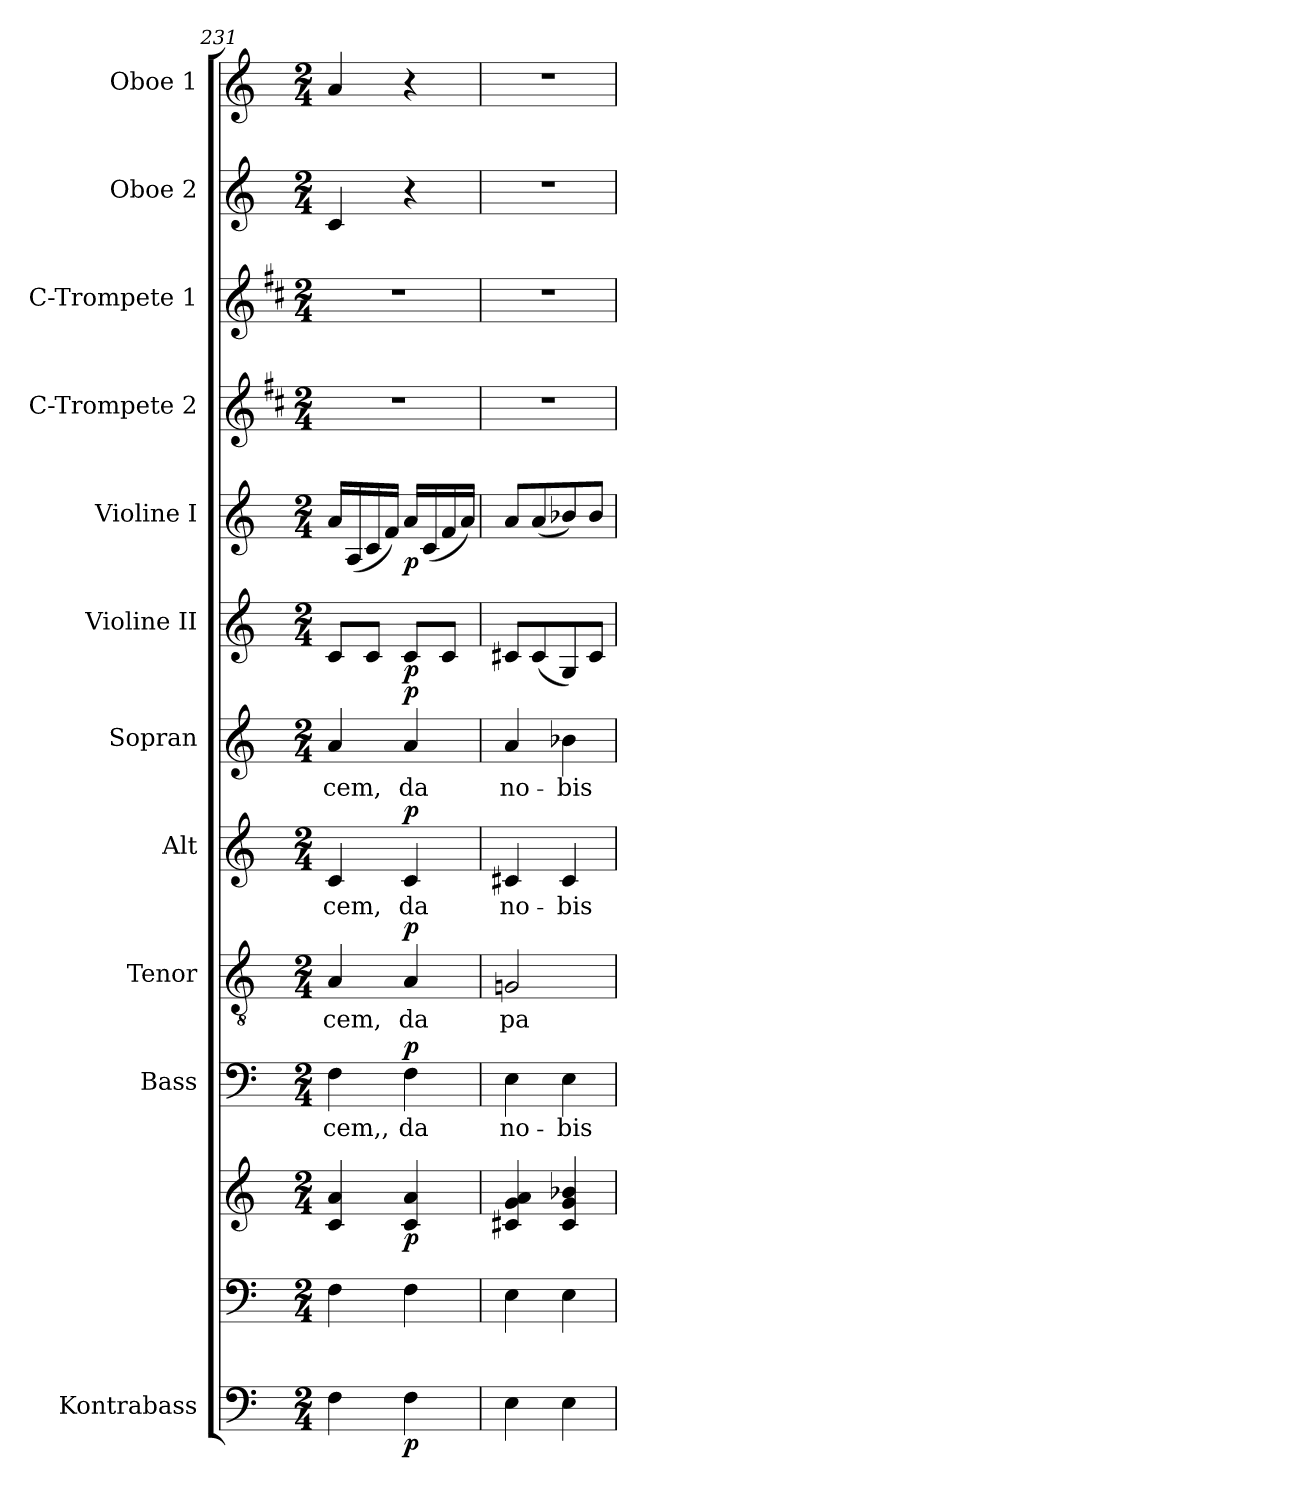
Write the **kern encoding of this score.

**kern	**dynam	**kern	**kern	**dynam	**kern	**text	**dynam	**kern	**text	**dynam	**kern	**text	**dynam	**kern	**text	**dynam	**kern	**dynam	**kern	**dynam	**kern	**kern	**kern	**kern
*part12	*part12	*part11	*part11	*part11	*part10	*part10	*part10	*part9	*part9	*part9	*part8	*part8	*part8	*part7	*part7	*part7	*part6	*part6	*part5	*part5	*part4	*part3	*part2	*part1
*staff13	*staff13	*staff12	*staff11	*staff11/12	*staff10	*staff10	*staff10	*staff9	*staff9	*staff9	*staff8	*staff8	*staff8	*staff7	*staff7	*staff7	*staff6	*staff6	*staff5	*staff5	*staff4	*staff3	*staff2	*staff1
*I"Kontrabass	*	*	*	*	*I"Bass	*	*	*I"Tenor	*	*	*I"Alt	*	*	*I"Sopran	*	*	*I"Violine II	*	*I"Violine I	*	*I"C-Trompete 2	*I"C-Trompete 1	*I"Oboe 2	*I"Oboe 1
*I'Kb.	*	*	*	*	*I'B.	*	*	*I'T.	*	*	*I'A.	*	*	*I'S.	*	*	*I'Vl. II	*	*I'Vl. I	*	*I'C Trp. 2	*I'C Trp. 1	*I'Ob. 2	*I'Ob. 1
*clefF4	*	*clefF4	*clefG2	*	*clefF4	*	*	*clefGv2	*	*	*clefG2	*	*	*clefG2	*	*	*clefG2	*	*clefG2	*	*clefG2	*clefG2	*clefG2	*clefG2
*ITrd7c12	*	*	*	*	*	*	*	*	*	*	*	*	*	*	*	*	*	*	*	*	*ITrd1c2	*ITrd1c2	*	*
*k[]	*	*k[]	*k[]	*	*k[]	*	*	*k[]	*	*	*k[]	*	*	*k[]	*	*	*k[]	*	*k[]	*	*k[]	*k[]	*k[]	*k[]
*C:	*	*C:	*C:	*	*C:	*	*	*C:	*	*	*C:	*	*	*C:	*	*	*C:	*	*C:	*	*C:	*C:	*C:	*C:
*M2/4	*	*M2/4	*M2/4	*	*M2/4	*	*	*M2/4	*	*	*M2/4	*	*	*M2/4	*	*	*M2/4	*	*M2/4	*	*M2/4	*M2/4	*M2/4	*M2/4
=231	=231	=231	=231	=231	=231	=231	=231	=231	=231	=231	=231	=231	=231	=231	=231	=231	=231	=231	=231	=231	=231	=231	=231	=231
!	!	!	!	!	!	!LO:LY:b	!	!	!LO:LY:b	!	!	!LO:LY:b	!	!	!LO:LY:b	!	!	!	!	!	!	!	!	!
4FF\	.	4F\	4c/ 4a/	.	4F\	-cem,,	.	4A/	-cem,	.	4c/	-cem,	.	4a/	-cem,	.	8c/L	.	16a/LL	.	2r	2r	4c/	4a/
.	.	.	.	.	.	.	.	.	.	.	.	.	.	.	.	.	.	.	(<16A/	.	.	.	.	.
.	.	.	.	.	.	.	.	.	.	.	.	.	.	.	.	.	8c/J	.	16c/	.	.	.	.	.
.	.	.	.	.	.	.	.	.	.	.	.	.	.	.	.	.	.	.	16f/JJ)	.	.	.	.	.
!	!LO:DY:b	!	!	!LO:DY:b	!	!LO:LY:b	!LO:DY:a	!	!LO:LY:b	!LO:DY:a	!	!LO:LY:b	!LO:DY:a	!	!LO:LY:b	!LO:DY:a	!	!LO:DY:b	!	!LO:DY:b	!	!	!	!
4FF\	p	4F\	4c/ 4a/	p	4F\	da	p	4A/	da	p	4c/	da	p	4a/	da	p	8c/L	p	16a/LL	p	.	.	4r	4r
.	.	.	.	.	.	.	.	.	.	.	.	.	.	.	.	.	.	.	(<16c/	.	.	.	.	.
.	.	.	.	.	.	.	.	.	.	.	.	.	.	.	.	.	8c/J	.	16f/	.	.	.	.	.
.	.	.	.	.	.	.	.	.	.	.	.	.	.	.	.	.	.	.	16a/JJ)	.	.	.	.	.
!!LO:PB:g=z
=232	=232	=232	=232	=232	=232	=232	=232	=232	=232	=232	=232	=232	=232	=232	=232	=232	=232	=232	=232	=232	=232	=232	=232	=232
!	!	!	!	!	!	!LO:LY:b	!	!	!LO:LY:b	!	!	!LO:LY:b	!	!	!LO:LY:b	!	!	!	!	!	!	!	!	!
4EE\	.	4E\	4c#X/ 4g/ 4a/	.	4E\	no-	.	2Gn/	pa-	.	4c#X/	no-	.	4a/	no-	.	8c#X/L	.	8a/L	.	2r	2r	2r	2r
.	.	.	.	.	.	.	.	.	.	.	.	.	.	.	.	.	(<8c#/	.	(<8a/	.	.	.	.	.
!	!	!	!	!	!	!LO:LY:b	!	!	!	!	!	!LO:LY:b	!	!	!LO:LY:b	!	!	!	!	!	!	!	!	!
4EE\	.	4E\	4c#/ 4g/ 4b-X/	.	4E\	-bis	.	.	.	.	4c#/	-bis	.	4b-X\	-bis	.	8G/)	.	8b-X/)	.	.	.	.	.
.	.	.	.	.	.	.	.	.	.	.	.	.	.	.	.	.	8c#/J	.	8b-/J	.	.	.	.	.
=	=	=	=	=	=	=	=	=	=	=	=	=	=	=	=	=	=	=	=	=	=	=	=	=
*-	*-	*-	*-	*-	*-	*-	*-	*-	*-	*-	*-	*-	*-	*-	*-	*-	*-	*-	*-	*-	*-	*-	*-	*-
